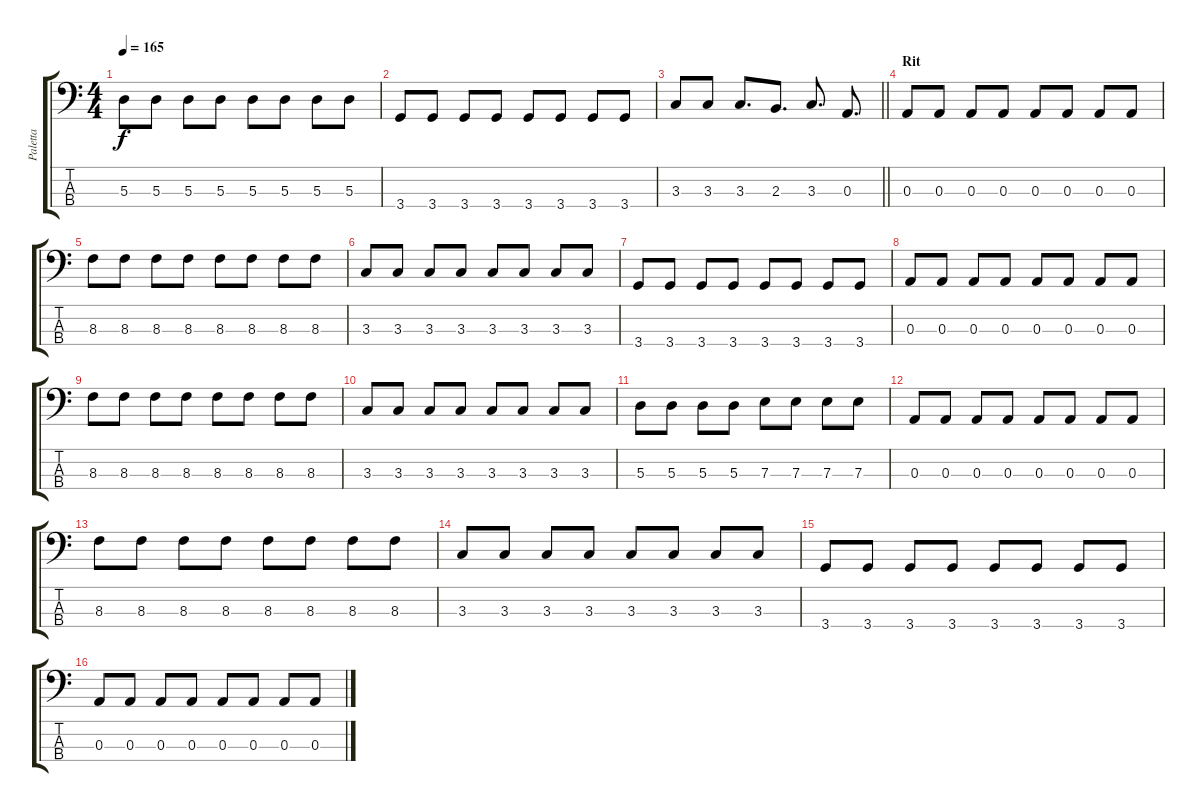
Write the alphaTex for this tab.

\track ("Paletta" "Paletta") {instrument electricbasspick}
\staff {score tabs}
\tuning (G2 D2 A1 E1) {hide}
\ts (4 4)
\tempo 165
\clef f4
\ks c
5.3.8{dy f} 5.3.8 5.3.8 5.3.8 5.3.8 5.3.8 5.3.8 5.3.8 |
3.4.8 3.4.8 3.4.8 3.4.8 3.4.8 3.4.8 3.4.8 3.4.8 |
\barLineRight lightlight
3.3.8 3.3.8 3.3.8{d} 2.3.8{d} 3.3.8{d} 0.3.8{d} |
\section ("" "Rit")
0.3.8 0.3.8 0.3.8 0.3.8 0.3.8 0.3.8 0.3.8 0.3.8 |
8.3.8 8.3.8 8.3.8 8.3.8 8.3.8 8.3.8 8.3.8 8.3.8 |
3.3.8 3.3.8 3.3.8 3.3.8 3.3.8 3.3.8 3.3.8 3.3.8 |
3.4.8 3.4.8 3.4.8 3.4.8 3.4.8 3.4.8 3.4.8 3.4.8 |
0.3.8 0.3.8 0.3.8 0.3.8 0.3.8 0.3.8 0.3.8 0.3.8 |
8.3.8 8.3.8 8.3.8 8.3.8 8.3.8 8.3.8 8.3.8 8.3.8 |
3.3.8 3.3.8 3.3.8 3.3.8 3.3.8 3.3.8 3.3.8 3.3.8 |
5.3.8 5.3.8 5.3.8 5.3.8 7.3.8 7.3.8 7.3.8 7.3.8 |
0.3.8 0.3.8 0.3.8 0.3.8 0.3.8 0.3.8 0.3.8 0.3.8 |
8.3.8 8.3.8 8.3.8 8.3.8 8.3.8 8.3.8 8.3.8 8.3.8 |
3.3.8 3.3.8 3.3.8 3.3.8 3.3.8 3.3.8 3.3.8 3.3.8 |
3.4.8 3.4.8 3.4.8 3.4.8 3.4.8 3.4.8 3.4.8 3.4.8 |
0.3.8 0.3.8 0.3.8 0.3.8 0.3.8 0.3.8 0.3.8 0.3.8
